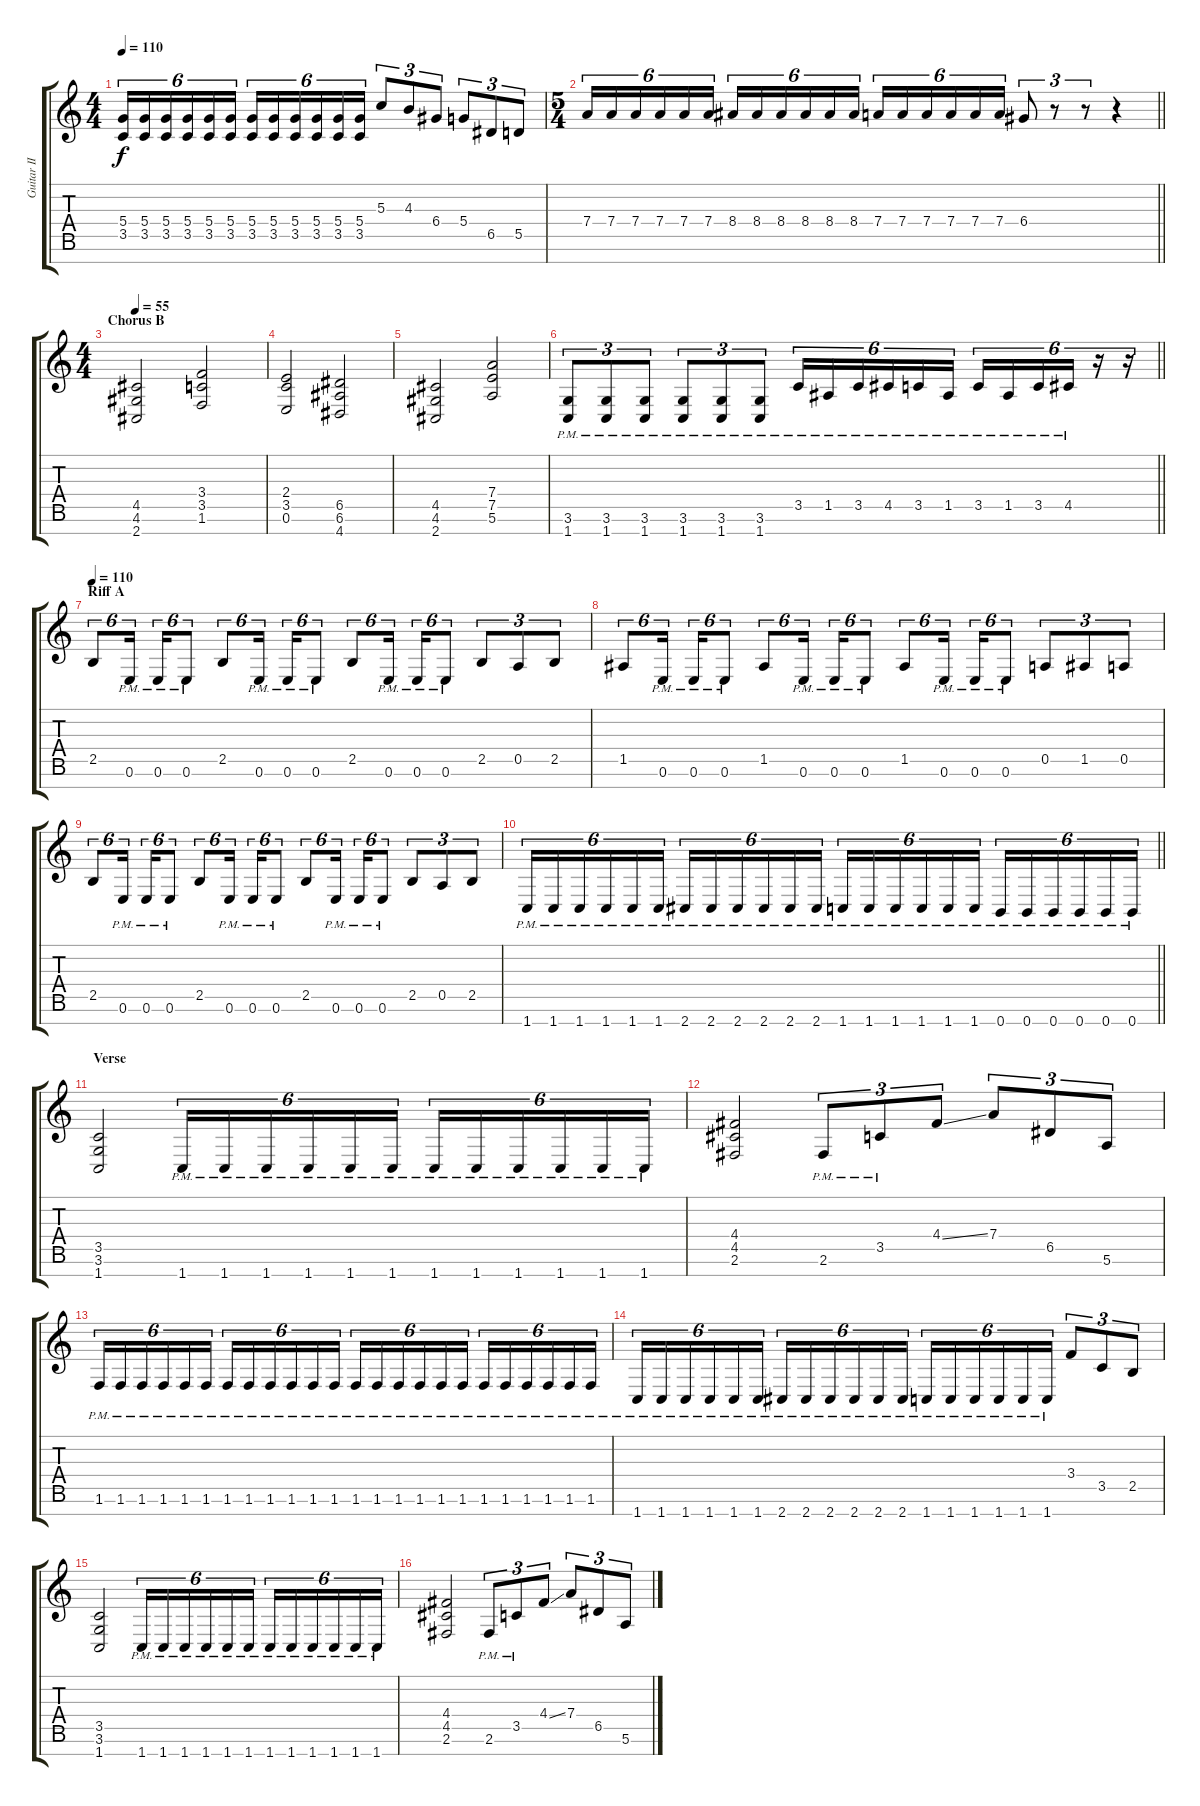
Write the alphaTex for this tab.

\track ("Guitar II" "Guitar II") {instrument distortionguitar}
\staff {score tabs}
\tuning (E4 B3 G3 D3 A2 E2 B1) {hide}
\ts (4 4)
\tempo 110
\clef g2
\ks c
(5.4 3.5).16{tu (6 4) dy f} (5.4 3.5).16{tu (6 4)} (5.4 3.5).16{tu (6 4)} (5.4 3.5).16{tu (6 4)} (5.4 3.5).16{tu (6 4)} (5.4 3.5).16{tu (6 4)} (5.4 3.5).16{tu (6 4)} (5.4 3.5).16{tu (6 4)} (5.4 3.5).16{tu (6 4)} (5.4 3.5).16{tu (6 4)} (5.4 3.5).16{tu (6 4)} (5.4 3.5).16{tu (6 4)} 5.3.8{tu (3 2)} 4.3.8{tu (3 2)} 6.4.8{tu (3 2)} 5.4.8{tu (3 2)} 6.5.8{tu (3 2)} 5.5.8{tu (3 2)} |
\ts (5 4)
\barLineRight lightlight
7.4.16{tu (6 4)} 7.4.16{tu (6 4)} 7.4.16{tu (6 4)} 7.4.16{tu (6 4)} 7.4.16{tu (6 4)} 7.4.16{tu (6 4)} 8.4.16{tu (6 4)} 8.4.16{tu (6 4)} 8.4.16{tu (6 4)} 8.4.16{tu (6 4)} 8.4.16{tu (6 4)} 8.4.16{tu (6 4)} 7.4.16{tu (6 4)} 7.4.16{tu (6 4)} 7.4.16{tu (6 4)} 7.4.16{tu (6 4)} 7.4.16{tu (6 4)} 7.4.16{tu (6 4)} 6.4.8{tu (3 2)} r.8{tu (3 2)} r.8{tu (3 2)} r.4 |
\ts (4 4)
\section ("" "Chorus B")
\tempo 55
(4.5 4.6 2.7).2 (3.4 3.5 1.6).2 |
(2.4 3.5 0.6).2 (6.5 6.6 4.7).2 |
(4.5 4.6 2.7).2 (7.4 7.5 5.6).2 |
\barLineRight lightlight
(3.6{pm} 1.7{pm}).8{tu (3 2)} (3.6{pm} 1.7{pm}).8{tu (3 2)} (3.6{pm} 1.7{pm}).8{tu (3 2)} (3.6{pm} 1.7{pm}).8{tu (3 2)} (3.6{pm} 1.7{pm}).8{tu (3 2)} (3.6{pm} 1.7{pm}).8{tu (3 2)} 3.5{pm}.16{tu (6 4)} 1.5{pm}.16{tu (6 4)} 3.5{pm}.16{tu (6 4)} 4.5{pm}.16{tu (6 4)} 3.5{pm}.16{tu (6 4)} 1.5{pm}.16{tu (6 4)} 3.5{pm}.16{tu (6 4)} 1.5{pm}.16{tu (6 4)} 3.5{pm}.16{tu (6 4)} 4.5{pm}.16{tu (6 4)} r.16{tu (6 4)} r.16{tu (6 4)} |
\section ("" "Riff A")
\tempo 110
2.5.8{tu (6 4)} 0.6{pm}.16{tu (6 4)} 0.6{pm}.16{tu (6 4)} 0.6{pm}.8{tu (6 4)} 2.5.8{tu (6 4)} 0.6{pm}.16{tu (6 4)} 0.6{pm}.16{tu (6 4)} 0.6{pm}.8{tu (6 4)} 2.5.8{tu (6 4)} 0.6{pm}.16{tu (6 4)} 0.6{pm}.16{tu (6 4)} 0.6{pm}.8{tu (6 4)} 2.5.8{tu (3 2)} 0.5.8{tu (3 2)} 2.5.8{tu (3 2)} |
1.5.8{tu (6 4)} 0.6{pm}.16{tu (6 4)} 0.6{pm}.16{tu (6 4)} 0.6{pm}.8{tu (6 4)} 1.5.8{tu (6 4)} 0.6{pm}.16{tu (6 4)} 0.6{pm}.16{tu (6 4)} 0.6{pm}.8{tu (6 4)} 1.5.8{tu (6 4)} 0.6{pm}.16{tu (6 4)} 0.6{pm}.16{tu (6 4)} 0.6{pm}.8{tu (6 4)} 0.5.8{tu (3 2)} 1.5.8{tu (3 2)} 0.5.8{tu (3 2)} |
2.5.8{tu (6 4)} 0.6{pm}.16{tu (6 4)} 0.6{pm}.16{tu (6 4)} 0.6{pm}.8{tu (6 4)} 2.5.8{tu (6 4)} 0.6{pm}.16{tu (6 4)} 0.6{pm}.16{tu (6 4)} 0.6{pm}.8{tu (6 4)} 2.5.8{tu (6 4)} 0.6{pm}.16{tu (6 4)} 0.6{pm}.16{tu (6 4)} 0.6{pm}.8{tu (6 4)} 2.5.8{tu (3 2)} 0.5.8{tu (3 2)} 2.5.8{tu (3 2)} |
\barLineRight lightlight
1.7{pm}.16{tu (6 4)} 1.7{pm}.16{tu (6 4)} 1.7{pm}.16{tu (6 4)} 1.7{pm}.16{tu (6 4)} 1.7{pm}.16{tu (6 4)} 1.7{pm}.16{tu (6 4)} 2.7{pm}.16{tu (6 4)} 2.7{pm}.16{tu (6 4)} 2.7{pm}.16{tu (6 4)} 2.7{pm}.16{tu (6 4)} 2.7{pm}.16{tu (6 4)} 2.7{pm}.16{tu (6 4)} 1.7{pm}.16{tu (6 4)} 1.7{pm}.16{tu (6 4)} 1.7{pm}.16{tu (6 4)} 1.7{pm}.16{tu (6 4)} 1.7{pm}.16{tu (6 4)} 1.7{pm}.16{tu (6 4)} 0.7{pm}.16{tu (6 4)} 0.7{pm}.16{tu (6 4)} 0.7{pm}.16{tu (6 4)} 0.7{pm}.16{tu (6 4)} 0.7{pm}.16{tu (6 4)} 0.7{pm}.16{tu (6 4)} |
\section ("" "Verse")
(3.5 3.6 1.7).2 1.7{pm}.16{tu (6 4)} 1.7{pm}.16{tu (6 4)} 1.7{pm}.16{tu (6 4)} 1.7{pm}.16{tu (6 4)} 1.7{pm}.16{tu (6 4)} 1.7{pm}.16{tu (6 4)} 1.7{pm}.16{tu (6 4)} 1.7{pm}.16{tu (6 4)} 1.7{pm}.16{tu (6 4)} 1.7{pm}.16{tu (6 4)} 1.7{pm}.16{tu (6 4)} 1.7{pm}.16{tu (6 4)} |
(4.4 4.5 2.6).2 2.6{pm}.8{tu (3 2)} 3.5{pm}.8{tu (3 2)} 4.4{ss}.8{tu (3 2)} 7.4.8{tu (3 2)} 6.5.8{tu (3 2)} 5.6.8{tu (3 2)} |
1.6{pm}.16{tu (6 4)} 1.6{pm}.16{tu (6 4)} 1.6{pm}.16{tu (6 4)} 1.6{pm}.16{tu (6 4)} 1.6{pm}.16{tu (6 4)} 1.6{pm}.16{tu (6 4)} 1.6{pm}.16{tu (6 4)} 1.6{pm}.16{tu (6 4)} 1.6{pm}.16{tu (6 4)} 1.6{pm}.16{tu (6 4)} 1.6{pm}.16{tu (6 4)} 1.6{pm}.16{tu (6 4)} 1.6{pm}.16{tu (6 4)} 1.6{pm}.16{tu (6 4)} 1.6{pm}.16{tu (6 4)} 1.6{pm}.16{tu (6 4)} 1.6{pm}.16{tu (6 4)} 1.6{pm}.16{tu (6 4)} 1.6{pm}.16{tu (6 4)} 1.6{pm}.16{tu (6 4)} 1.6{pm}.16{tu (6 4)} 1.6{pm}.16{tu (6 4)} 1.6{pm}.16{tu (6 4)} 1.6{pm}.16{tu (6 4)} |
1.7{pm}.16{tu (6 4)} 1.7{pm}.16{tu (6 4)} 1.7{pm}.16{tu (6 4)} 1.7{pm}.16{tu (6 4)} 1.7{pm}.16{tu (6 4)} 1.7{pm}.16{tu (6 4)} 2.7{pm}.16{tu (6 4)} 2.7{pm}.16{tu (6 4)} 2.7{pm}.16{tu (6 4)} 2.7{pm}.16{tu (6 4)} 2.7{pm}.16{tu (6 4)} 2.7{pm}.16{tu (6 4)} 1.7{pm}.16{tu (6 4)} 1.7{pm}.16{tu (6 4)} 1.7{pm}.16{tu (6 4)} 1.7{pm}.16{tu (6 4)} 1.7{pm}.16{tu (6 4)} 1.7{pm}.16{tu (6 4)} 3.4.8{tu (3 2)} 3.5.8{tu (3 2)} 2.5.8{tu (3 2)} |
(3.5 3.6 1.7).2 1.7{pm}.16{tu (6 4)} 1.7{pm}.16{tu (6 4)} 1.7{pm}.16{tu (6 4)} 1.7{pm}.16{tu (6 4)} 1.7{pm}.16{tu (6 4)} 1.7{pm}.16{tu (6 4)} 1.7{pm}.16{tu (6 4)} 1.7{pm}.16{tu (6 4)} 1.7{pm}.16{tu (6 4)} 1.7{pm}.16{tu (6 4)} 1.7{pm}.16{tu (6 4)} 1.7{pm}.16{tu (6 4)} |
(4.4 4.5 2.6).2 2.6{pm}.8{tu (3 2)} 3.5{pm}.8{tu (3 2)} 4.4{ss}.8{tu (3 2)} 7.4.8{tu (3 2)} 6.5.8{tu (3 2)} 5.6.8{tu (3 2)}
